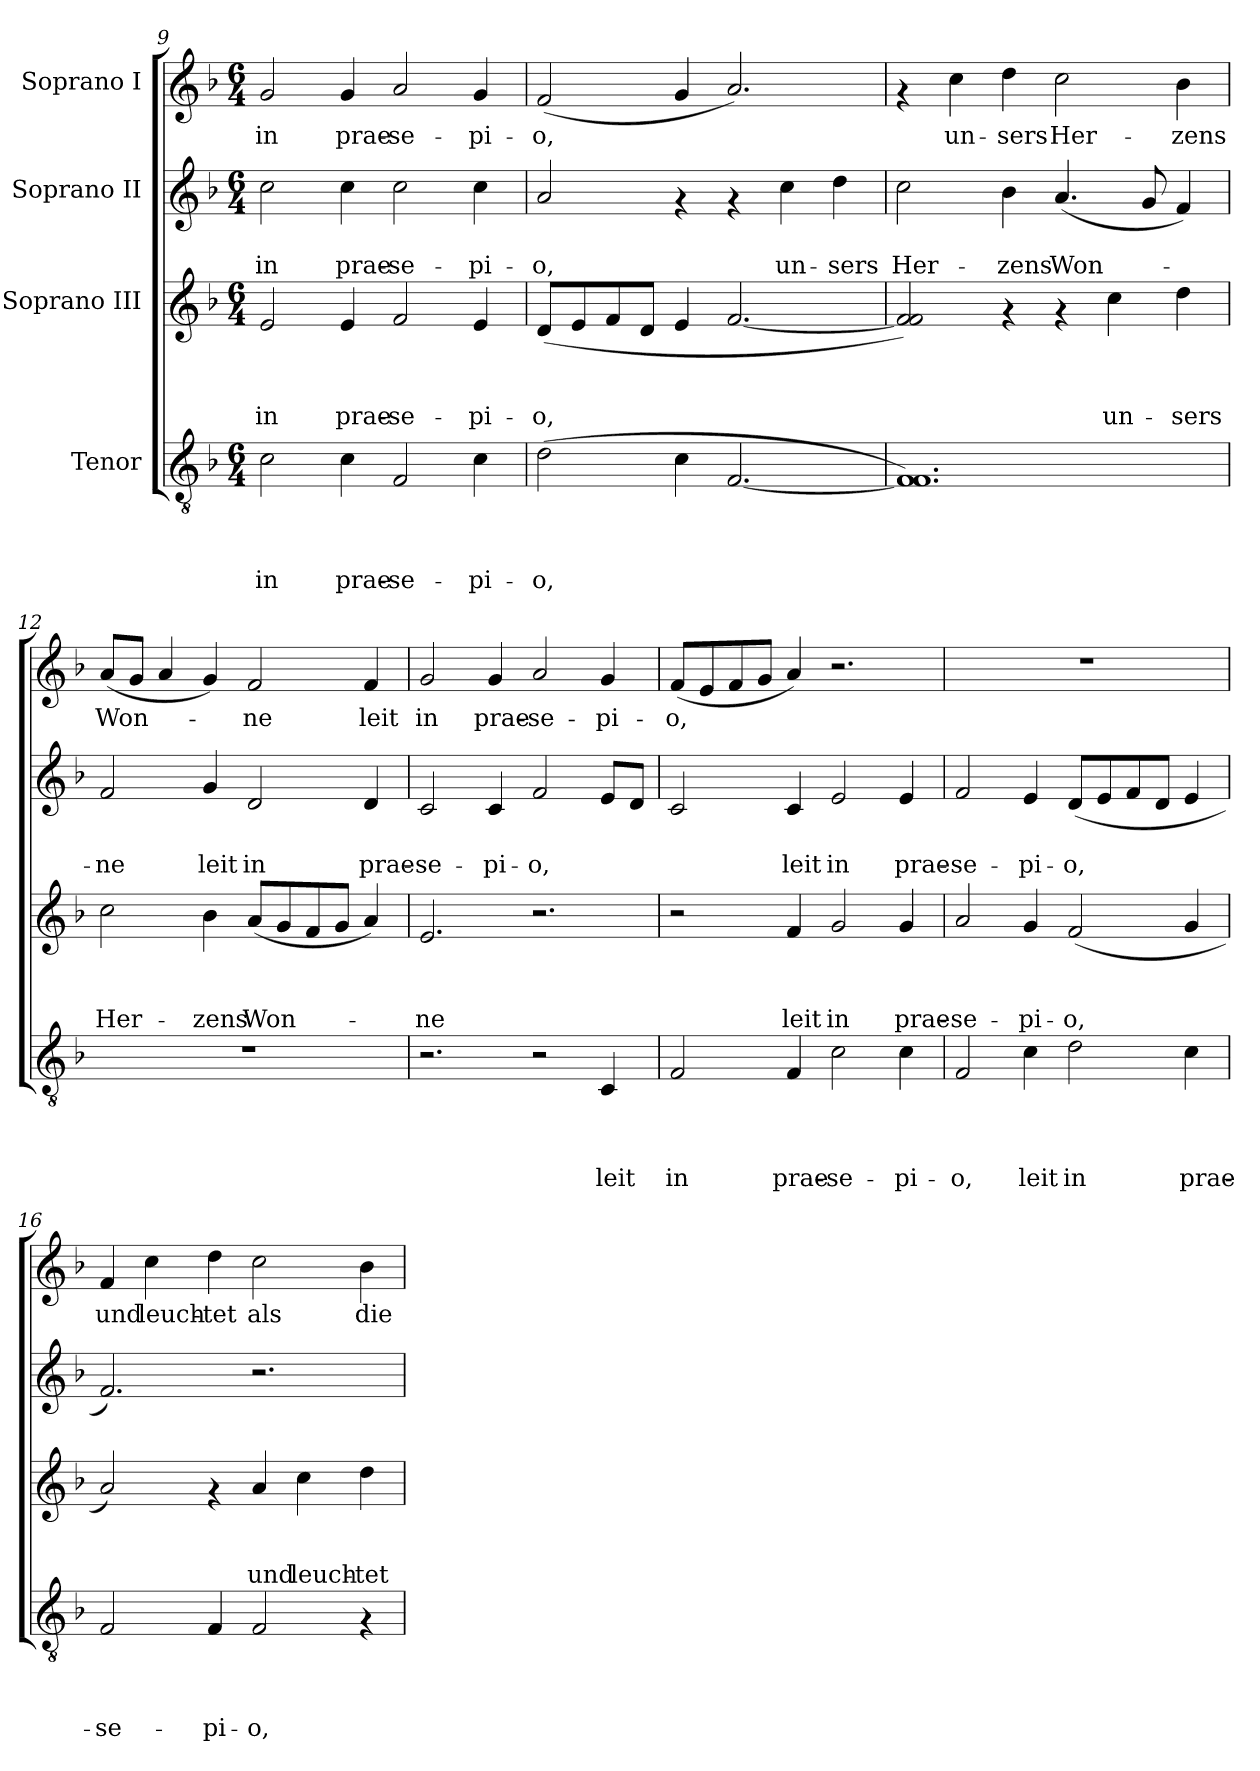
**kern	**text	**text	**text	**text	**kern	**text	**text	**text	**kern	**text	**text	**kern	**text
*part4	*part4	*part4	*part4	*part4	*part3	*part3	*part3	*part3	*part2	*part2	*part2	*part1	*part1
*staff4	*staff4	*staff4	*staff4	*staff4	*staff3	*staff3	*staff3	*staff3	*staff2	*staff2	*staff2	*staff1	*staff1
*I"Tenor	*	*	*	*	*I"Soprano III	*	*	*	*I"Soprano II	*	*	*I"Soprano I	*
!!LO:PB:g=z
*clefGv2	*	*	*	*	*clefG2	*	*	*	*clefG2	*	*	*clefG2	*
*k[b-]	*	*	*	*	*k[b-]	*	*	*	*k[b-]	*	*	*k[b-]	*
*F:	*	*	*	*	*F:	*	*	*	*F:	*	*	*F:	*
*M6/4	*	*	*	*	*M6/4	*	*	*	*M6/4	*	*	*M6/4	*
=9	=9	=9	=9	=9	=9	=9	=9	=9	=9	=9	=9	=9	=9
!	!	!	!	!LO:LY:b	!	!	!	!LO:LY:b	!	!	!LO:LY:b	!	!LO:LY:b
2c\	.	.	.	in	2e/	.	.	in	2cc\	.	in	2g/	in
!	!	!	!	!LO:LY:b	!	!	!	!LO:LY:b	!	!	!LO:LY:b	!	!LO:LY:b
4c\	.	.	.	prae-	4e/	.	.	prae-	4cc\	.	prae-	4g/	prae-
!	!	!	!	!LO:LY:b	!	!	!	!LO:LY:b	!	!	!LO:LY:b	!	!LO:LY:b
2F/	.	.	.	-se-	2f/	.	.	-se-	2cc\	.	-se-	2a/	-se-
!	!	!	!	!LO:LY:b	!	!	!	!LO:LY:b	!	!	!LO:LY:b	!	!LO:LY:b
4c\	.	.	.	-pi-	4e/	.	.	-pi-	4cc\	.	-pi-	4g/	-pi-
=10	=10	=10	=10	=10	=10	=10	=10	=10	=10	=10	=10	=10	=10
!	!	!	!	!LO:LY:b	!	!	!	!LO:LY:b	!	!	!LO:LY:b	!	!LO:LY:b
(>2d\	.	.	.	-o,	(<8d/L	.	.	-o,	2a/	.	-o,	(<2f/	-o,
.	.	.	.	.	8e/	.	.	.	.	.	.	.	.
.	.	.	.	.	8f/	.	.	.	.	.	.	.	.
.	.	.	.	.	8d/J	.	.	.	.	.	.	.	.
4c\	.	.	.	.	4e/	.	.	.	4rf	.	.	4g/	.
[<2.F/	.	.	.	.	[<2.f/	.	.	.	4rf	.	.	2.a/)	.
!	!	!	!	!	!	!	!	!	!	!	!LO:LY:b	!	!
.	.	.	.	.	.	.	.	.	4cc\	.	un-	.	.
!	!	!	!	!	!	!	!	!	!	!	!LO:LY:b	!	!
.	.	.	.	.	.	.	.	.	4dd\	.	-sers	.	.
=11	=11	=11	=11	=11	=11	=11	=11	=11	=11	=11	=11	=11	=11
!	!	!	!	!	!	!	!	!	!	!	!LO:LY:b	!	!
1.F] 1.F)	.	.	.	.	2f/] 2f/)	.	.	.	2cc\	.	Her-	4rf	.
!	!	!	!	!	!	!	!	!	!	!	!	!	!LO:LY:b
.	.	.	.	.	.	.	.	.	.	.	.	4cc\	un-
!	!	!	!	!	!	!	!	!	!	!	!LO:LY:b	!	!LO:LY:b
.	.	.	.	.	4rf	.	.	.	4b-\	.	-zens	4dd\	-sers
!	!	!	!	!	!	!	!	!	!	!	!LO:LY:b	!	!LO:LY:b
.	.	.	.	.	4rf	.	.	.	(<4.a/	.	Won-	2cc\	Her-
!	!	!	!	!	!	!	!	!LO:LY:b	!	!	!	!	!
.	.	.	.	.	4cc\	.	.	un-	.	.	.	.	.
.	.	.	.	.	.	.	.	.	8g/	.	.	.	.
!	!	!	!	!	!	!	!	!LO:LY:b	!	!	!	!	!LO:LY:b
.	.	.	.	.	4dd\	.	.	-sers	4f/)	.	.	4b-\	-zens
=12	=12	=12	=12	=12	=12	=12	=12	=12	=12	=12	=12	=12	=12
!	!	!	!	!	!	!	!	!LO:LY:b	!	!	!LO:LY:b	!	!LO:LY:b
1.r	.	.	.	.	2cc\	.	.	Her-	2f/	.	-ne	(<8a/L	Won-
.	.	.	.	.	.	.	.	.	.	.	.	8g/J	.
.	.	.	.	.	.	.	.	.	.	.	.	4a/	.
!	!	!	!	!	!	!	!	!LO:LY:b	!	!	!LO:LY:b	!	!
.	.	.	.	.	4b-\	.	.	-zens	4g/	.	leit	4g/)	.
!	!	!	!	!	!	!	!	!LO:LY:b	!	!	!LO:LY:b	!	!LO:LY:b
.	.	.	.	.	(<8a/L	.	.	Won-	2d/	.	in	2f/	-ne
.	.	.	.	.	8g/	.	.	.	.	.	.	.	.
.	.	.	.	.	8f/	.	.	.	.	.	.	.	.
.	.	.	.	.	8g/J	.	.	.	.	.	.	.	.
!	!	!	!	!	!	!	!	!	!	!	!LO:LY:b	!	!LO:LY:b
.	.	.	.	.	4a/)	.	.	.	4d/	.	prae-	4f/	leit
!!LO:PB:g=z
=13	=13	=13	=13	=13	=13	=13	=13	=13	=13	=13	=13	=13	=13
!	!	!	!	!	!	!	!	!LO:LY:b	!	!	!LO:LY:b	!	!LO:LY:b
2.r	.	.	.	.	2.e/	.	.	-ne	2c/	.	-se-	2g/	in
!	!	!	!	!	!	!	!	!	!	!	!LO:LY:b	!	!LO:LY:b
.	.	.	.	.	.	.	.	.	4c/	.	-pi-	4g/	prae-
!	!	!	!	!	!	!	!	!	!	!	!LO:LY:b	!	!LO:LY:b
2r	.	.	.	.	2.r	.	.	.	2f/	.	-o,	2a/	-se-
!	!	!	!	!LO:LY:b	!	!	!	!	!	!	!	!	!LO:LY:b
4C/	.	.	.	leit	.	.	.	.	8e/L	.	.	4g/	-pi-
.	.	.	.	.	.	.	.	.	8d/J	.	.	.	.
=14	=14	=14	=14	=14	=14	=14	=14	=14	=14	=14	=14	=14	=14
!	!	!	!	!LO:LY:b	!	!	!	!	!	!	!	!	!LO:LY:b
2F/	.	.	.	in	2r	.	.	.	2c/	.	.	(<8f/L	-o,
.	.	.	.	.	.	.	.	.	.	.	.	8e/	.
.	.	.	.	.	.	.	.	.	.	.	.	8f/	.
.	.	.	.	.	.	.	.	.	.	.	.	8g/J	.
!	!	!	!	!LO:LY:b	!	!	!	!LO:LY:b	!	!	!LO:LY:b	!	!
4F/	.	.	.	prae-	4f/	.	.	leit	4c/	.	leit	4a/)	.
!	!	!	!	!LO:LY:b	!	!	!	!LO:LY:b	!	!	!LO:LY:b	!	!
2c\	.	.	.	-se-	2g/	.	.	in	2e/	.	in	2.r	.
!	!	!	!	!LO:LY:b	!	!	!	!LO:LY:b	!	!	!LO:LY:b	!	!
4c\	.	.	.	-pi-	4g/	.	.	prae-	4e/	.	prae-	.	.
=15	=15	=15	=15	=15	=15	=15	=15	=15	=15	=15	=15	=15	=15
!	!	!	!	!LO:LY:b	!	!	!	!LO:LY:b	!	!	!LO:LY:b	!	!
2F/	.	.	.	-o,	2a/	.	.	-se-	2f/	.	-se-	1.r	.
!	!	!	!	!LO:LY:b	!	!	!	!LO:LY:b	!	!	!LO:LY:b	!	!
4c\	.	.	.	leit	4g/	.	.	-pi-	4e/	.	-pi-	.	.
!	!	!	!	!LO:LY:b	!	!	!	!LO:LY:b	!	!	!LO:LY:b	!	!
2d\	.	.	.	in	(<2f/	.	.	-o,	(<8d/L	.	-o,	.	.
.	.	.	.	.	.	.	.	.	8e/	.	.	.	.
.	.	.	.	.	.	.	.	.	8f/	.	.	.	.
.	.	.	.	.	.	.	.	.	8d/J	.	.	.	.
!	!	!	!	!LO:LY:b	!	!	!	!	!	!	!	!	!
4c\	.	.	.	prae-	4g/	.	.	.	4e/	.	.	.	.
=16	=16	=16	=16	=16	=16	=16	=16	=16	=16	=16	=16	=16	=16
!	!	!	!	!LO:LY:b	!	!	!	!	!	!	!	!	!LO:LY:b
2F/	.	.	.	-se-	2a/)	.	.	.	2.f/)	.	.	4f/	und
!	!	!	!	!	!	!	!	!	!	!	!	!	!LO:LY:b
.	.	.	.	.	.	.	.	.	.	.	.	4cc\	leuch-
!	!	!	!	!LO:LY:b	!	!	!	!	!	!	!	!	!LO:LY:b
4F/	.	.	.	-pi-	4rf	.	.	.	.	.	.	4dd\	-tet
!	!	!	!	!LO:LY:b	!	!	!	!LO:LY:b	!	!	!	!	!LO:LY:b
2F/	.	.	.	-o,	4a/	.	.	und	2.r	.	.	2cc\	als
!	!	!	!	!	!	!	!	!LO:LY:b	!	!	!	!	!
.	.	.	.	.	4cc\	.	.	leuch-	.	.	.	.	.
!	!	!	!	!	!	!	!	!LO:LY:b	!	!	!	!	!LO:LY:b
4rF	.	.	.	.	4dd\	.	.	-tet	.	.	.	4b-\	die
=	=	=	=	=	=	=	=	=	=	=	=	=	=
*-	*-	*-	*-	*-	*-	*-	*-	*-	*-	*-	*-	*-	*-
